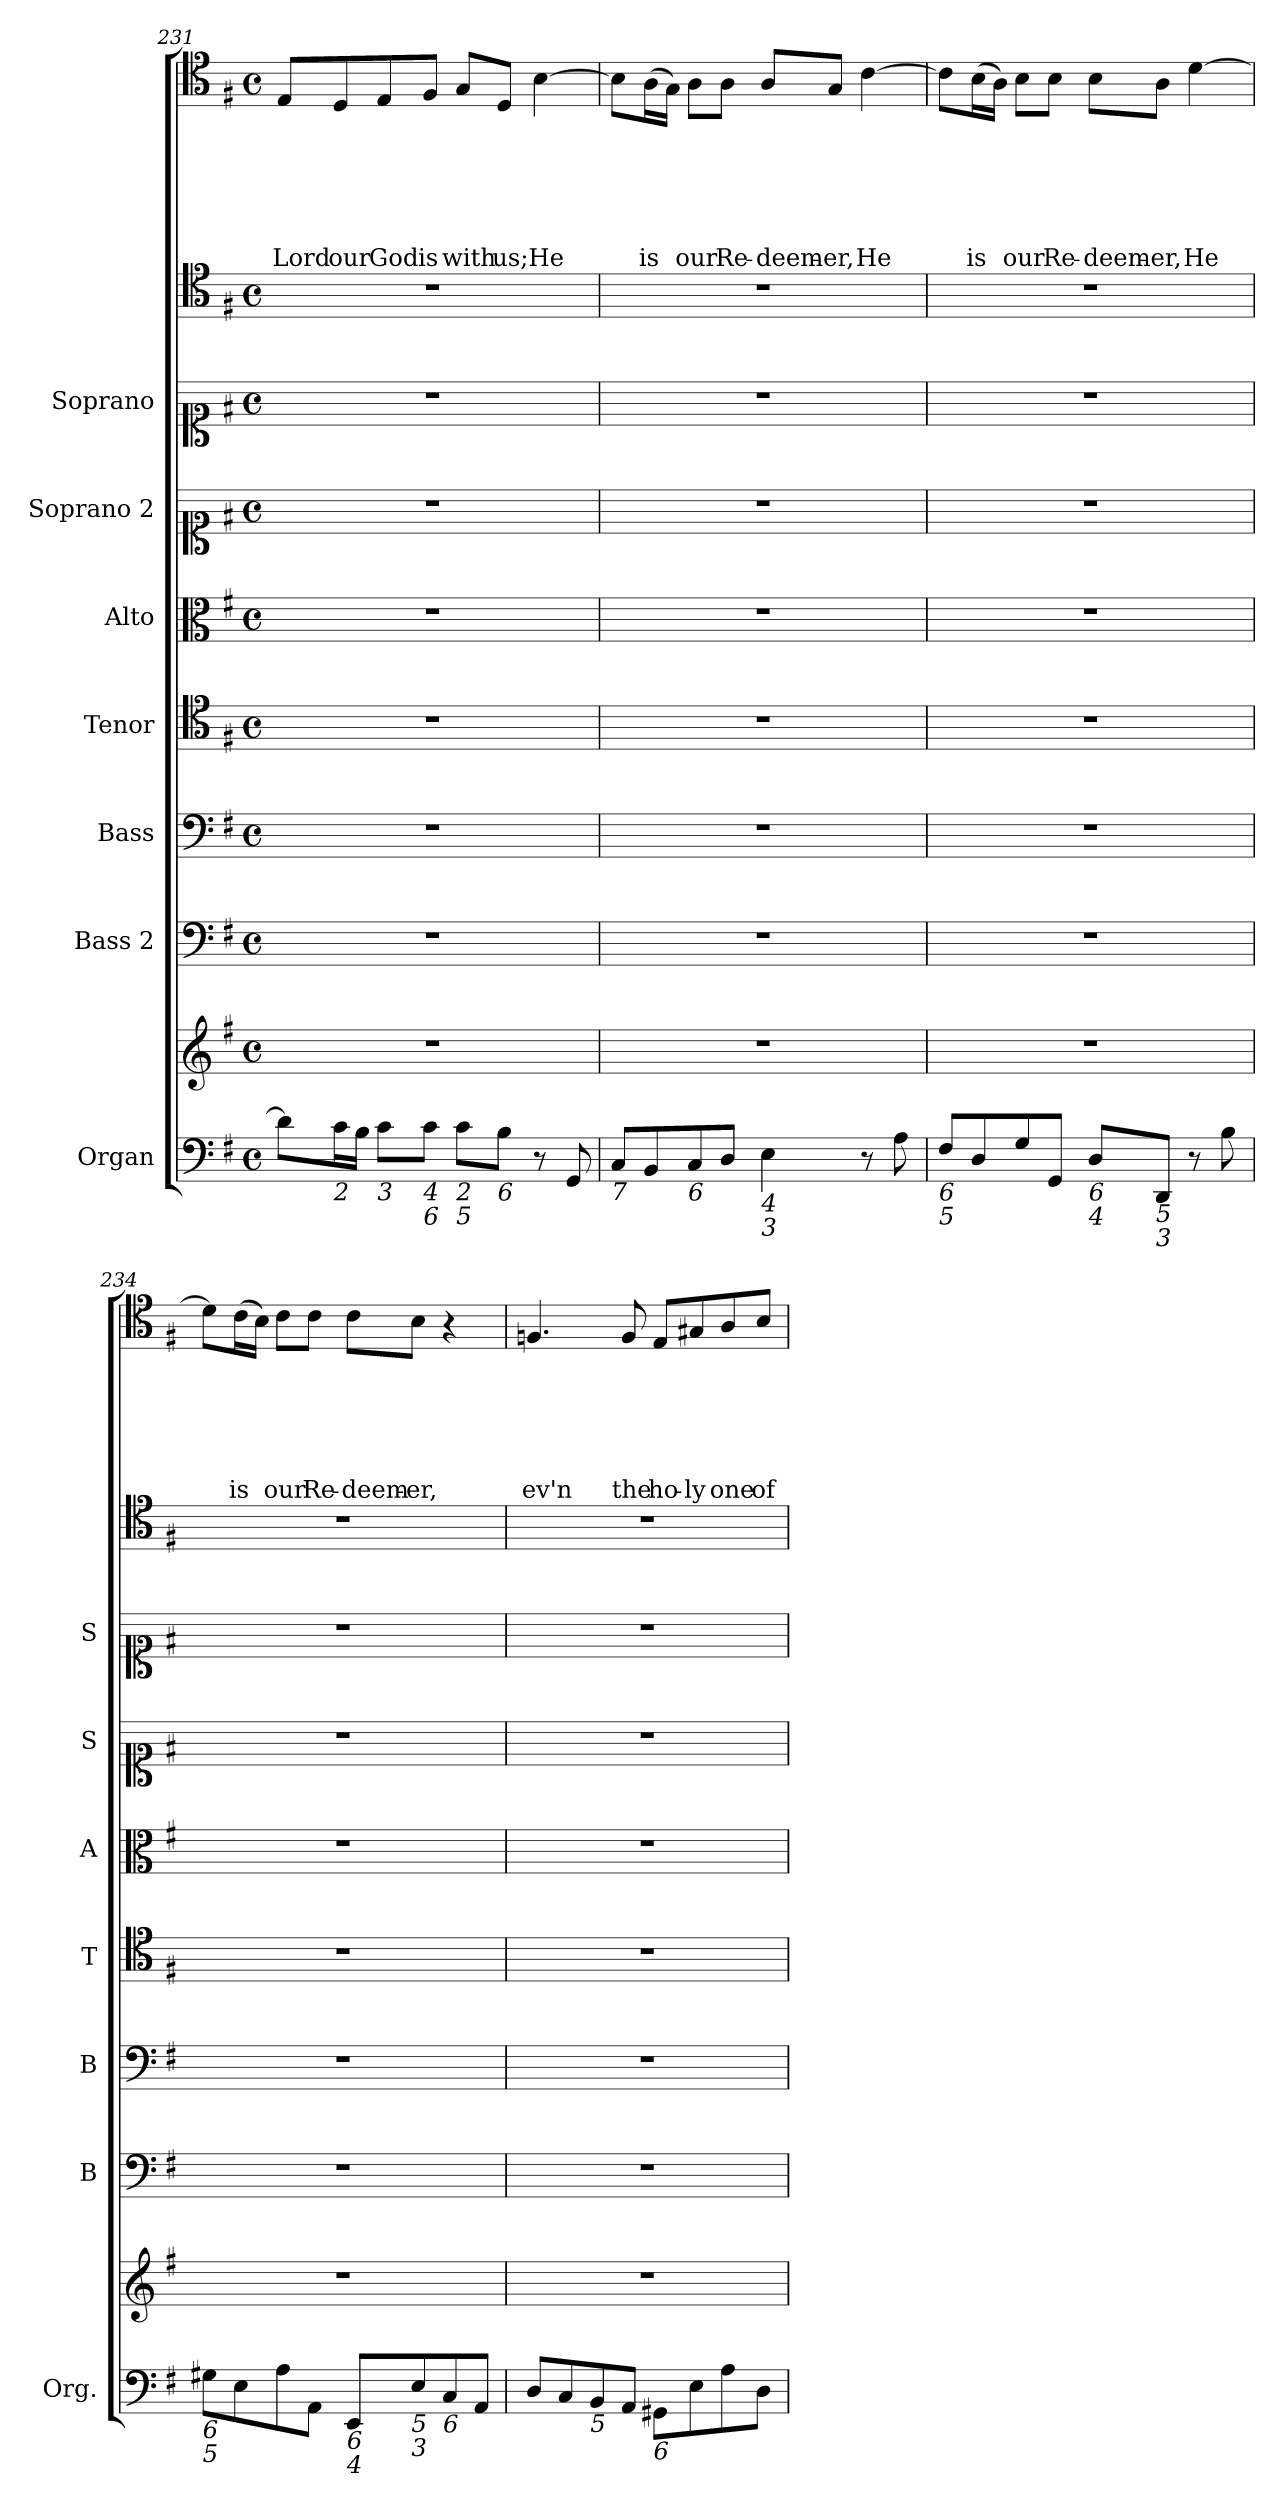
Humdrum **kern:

**kern	**kern	**kern	**kern	**kern	**kern	**kern	**kern	**kern	**kern	**text	**text	**text	**text	**text	**text
*part9	*part9	*part8	*part7	*part6	*part5	*part4	*part3	*part2	*part1	*part1	*part1	*part1	*part1	*part1	*part1
*staff10	*staff9	*staff8	*staff7	*staff6	*staff5	*staff4	*staff3	*staff2	*staff1	*staff1	*staff1	*staff1	*staff1	*staff1	*staff1
*I"Organ	*	*I"Bass 2	*I"Bass	*I"Tenor	*I"Alto	*I"Soprano 2	*I"Soprano	*	*	*	*	*	*	*	*
*I'Org.	*	*I'B	*I'B	*I'T	*I'A	*I'S	*I'S	*	*	*	*	*	*	*	*
*clefF4	*clefG2	*clefF4	*clefF4	*clefC4	*clefC3	*clefC1	*clefC1	*clefC4	*clefC4	*	*	*	*	*	*
*k[f#]	*k[f#]	*k[f#]	*k[f#]	*k[f#]	*k[f#]	*k[f#]	*k[f#]	*k[f#]	*k[f#]	*	*	*	*	*	*
*G:	*G:	*G:	*G:	*G:	*G:	*G:	*G:	*G:	*G:	*	*	*	*	*	*
*M4/4	*M4/4	*M4/4	*M4/4	*M4/4	*M4/4	*M4/4	*M4/4	*M4/4	*M4/4	*	*	*	*	*	*
*met(c)	*met(c)	*met(c)	*met(c)	*met(c)	*met(c)	*met(c)	*met(c)	*met(c)	*met(c)	*	*	*	*	*	*
=231	=231	=231	=231	=231	=231	=231	=231	=231	=231	=231	=231	=231	=231	=231	=231
!	!	!	!	!	!	!	!	!	!	!	!	!	!	!	!LO:LY:b
8d\L]	1r	1r	1r	1r	1r	1r	1r	1r	8E/L	.	.	.	.	.	Lord
!LO:TX:b:i:t=2	!	!	!	!	!	!	!	!	!	!	!	!	!	!	!
!	!	!	!	!	!	!	!	!	!	!	!	!	!	!	!LO:LY:b
16c\L	.	.	.	.	.	.	.	.	8D/	.	.	.	.	.	our
16B\JJ	.	.	.	.	.	.	.	.	.	.	.	.	.	.	.
!LO:TX:b:i:t=3	!	!	!	!	!	!	!	!	!	!	!	!	!	!	!
!	!	!	!	!	!	!	!	!	!	!	!	!	!	!	!LO:LY:b
8c\L	.	.	.	.	.	.	.	.	8E/	.	.	.	.	.	God
!LO:TX:b:i:t=4	!	!	!	!	!	!	!	!	!	!	!	!	!	!	!
!LO:TX:b:i:t=6	!	!	!	!	!	!	!	!	!	!	!	!	!	!	!
!	!	!	!	!	!	!	!	!	!	!	!	!	!	!	!LO:LY:b
8c\J	.	.	.	.	.	.	.	.	8F#/J	.	.	.	.	.	is
!LO:TX:b:i:t=2	!	!	!	!	!	!	!	!	!	!	!	!	!	!	!
!LO:TX:b:i:t=5	!	!	!	!	!	!	!	!	!	!	!	!	!	!	!
!	!	!	!	!	!	!	!	!	!	!	!	!	!	!	!LO:LY:b
8c\L	.	.	.	.	.	.	.	.	8G/L	.	.	.	.	.	with
!LO:TX:b:i:t=6	!	!	!	!	!	!	!	!	!	!	!	!	!	!	!
!	!	!	!	!	!	!	!	!	!	!	!	!	!	!	!LO:LY:b
8B\J	.	.	.	.	.	.	.	.	8D/J	.	.	.	.	.	us;
!	!	!	!	!	!	!	!	!	!	!	!	!	!	!	!LO:LY:b
8r	.	.	.	.	.	.	.	.	[4B\	.	.	.	.	.	He
8GG/	.	.	.	.	.	.	.	.	.	.	.	.	.	.	.
=232	=232	=232	=232	=232	=232	=232	=232	=232	=232	=232	=232	=232	=232	=232	=232
!LO:TX:b:i:t=7	!	!	!	!	!	!	!	!	!	!	!	!	!	!	!
8C/L	1r	1r	1r	1r	1r	1r	1r	1r	8B\L]	.	.	.	.	.	.
!	!	!	!	!	!	!	!	!	!	!	!	!	!	!	!LO:LY:b
8BB/	.	.	.	.	.	.	.	.	(>16A\L	.	.	.	.	.	is
.	.	.	.	.	.	.	.	.	16G\JJ)	.	.	.	.	.	.
!LO:TX:b:i:t=6	!	!	!	!	!	!	!	!	!	!	!	!	!	!	!
!	!	!	!	!	!	!	!	!	!	!	!	!	!	!	!LO:LY:b
8C/	.	.	.	.	.	.	.	.	8A\L	.	.	.	.	.	our
!	!	!	!	!	!	!	!	!	!	!	!	!	!	!	!LO:LY:b
8D/J	.	.	.	.	.	.	.	.	8A\J	.	.	.	.	.	Re-
!LO:TX:b:i:t=4	!	!	!	!	!	!	!	!	!	!	!	!	!	!	!
!LO:TX:b:i:t=3	!	!	!	!	!	!	!	!	!	!	!	!	!	!	!
!	!	!	!	!	!	!	!	!	!	!	!	!	!	!	!LO:LY:b
4E\	.	.	.	.	.	.	.	.	8A/L	.	.	.	.	.	-deem-
!	!	!	!	!	!	!	!	!	!	!	!	!	!	!	!LO:LY:b
.	.	.	.	.	.	.	.	.	8G/J	.	.	.	.	.	-er,
!	!	!	!	!	!	!	!	!	!	!	!	!	!	!	!LO:LY:b
8r	.	.	.	.	.	.	.	.	[4c\	.	.	.	.	.	He
8A\	.	.	.	.	.	.	.	.	.	.	.	.	.	.	.
!!LO:LB:g=z
=233	=233	=233	=233	=233	=233	=233	=233	=233	=233	=233	=233	=233	=233	=233	=233
!LO:TX:b:i:t=6	!	!	!	!	!	!	!	!	!	!	!	!	!	!	!
!LO:TX:b:i:t=5	!	!	!	!	!	!	!	!	!	!	!	!	!	!	!
8F#/L	1r	1r	1r	1r	1r	1r	1r	1r	8c\L]	.	.	.	.	.	.
!	!	!	!	!	!	!	!	!	!	!	!	!	!	!	!LO:LY:b
8D/	.	.	.	.	.	.	.	.	(>16B\L	.	.	.	.	.	is
.	.	.	.	.	.	.	.	.	16A\JJ)	.	.	.	.	.	.
!	!	!	!	!	!	!	!	!	!	!	!	!	!	!	!LO:LY:b
8G/	.	.	.	.	.	.	.	.	8B\L	.	.	.	.	.	our
!	!	!	!	!	!	!	!	!	!	!	!	!	!	!	!LO:LY:b
8GG/J	.	.	.	.	.	.	.	.	8B\J	.	.	.	.	.	Re-
!LO:TX:b:i:t=6	!	!	!	!	!	!	!	!	!	!	!	!	!	!	!
!LO:TX:b:i:t=4	!	!	!	!	!	!	!	!	!	!	!	!	!	!	!
!	!	!	!	!	!	!	!	!	!	!	!	!	!	!	!LO:LY:b
8D/L	.	.	.	.	.	.	.	.	8B\L	.	.	.	.	.	-deem-
!LO:TX:b:i:t=5	!	!	!	!	!	!	!	!	!	!	!	!	!	!	!
!LO:TX:b:i:t=3	!	!	!	!	!	!	!	!	!	!	!	!	!	!	!
!	!	!	!	!	!	!	!	!	!	!	!	!	!	!	!LO:LY:b
8DD/J	.	.	.	.	.	.	.	.	8A\J	.	.	.	.	.	-er,
!	!	!	!	!	!	!	!	!	!	!	!	!	!	!	!LO:LY:b
8r	.	.	.	.	.	.	.	.	[4d\	.	.	.	.	.	He
8B\	.	.	.	.	.	.	.	.	.	.	.	.	.	.	.
=234	=234	=234	=234	=234	=234	=234	=234	=234	=234	=234	=234	=234	=234	=234	=234
!LO:TX:b:i:t=6	!	!	!	!	!	!	!	!	!	!	!	!	!	!	!
!LO:TX:b:i:t=5	!	!	!	!	!	!	!	!	!	!	!	!	!	!	!
8G#X\L	1r	1r	1r	1r	1r	1r	1r	1r	8d\L]	.	.	.	.	.	.
!	!	!	!	!	!	!	!	!	!	!	!	!	!	!	!LO:LY:b
8E\	.	.	.	.	.	.	.	.	(>16c\L	.	.	.	.	.	is
.	.	.	.	.	.	.	.	.	16B\JJ)	.	.	.	.	.	.
!	!	!	!	!	!	!	!	!	!	!	!	!	!	!	!LO:LY:b
8A\	.	.	.	.	.	.	.	.	8c\L	.	.	.	.	.	our
!	!	!	!	!	!	!	!	!	!	!	!	!	!	!	!LO:LY:b
8AA\J	.	.	.	.	.	.	.	.	8c\J	.	.	.	.	.	Re-
!LO:TX:b:i:t=6	!	!	!	!	!	!	!	!	!	!	!	!	!	!	!
!LO:TX:b:i:t=4	!	!	!	!	!	!	!	!	!	!	!	!	!	!	!
!	!	!	!	!	!	!	!	!	!	!	!	!	!	!	!LO:LY:b
8EE/L	.	.	.	.	.	.	.	.	8c\L	.	.	.	.	.	-deem-
!LO:TX:b:i:t=5	!	!	!	!	!	!	!	!	!	!	!	!	!	!	!
!LO:TX:b:i:t=3	!	!	!	!	!	!	!	!	!	!	!	!	!	!	!
!	!	!	!	!	!	!	!	!	!	!	!	!	!	!	!LO:LY:b
8E/	.	.	.	.	.	.	.	.	8B\J	.	.	.	.	.	-er,
!LO:TX:b:i:t=6	!	!	!	!	!	!	!	!	!	!	!	!	!	!	!
8C/	.	.	.	.	.	.	.	.	4r	.	.	.	.	.	.
8AA/J	.	.	.	.	.	.	.	.	.	.	.	.	.	.	.
=235	=235	=235	=235	=235	=235	=235	=235	=235	=235	=235	=235	=235	=235	=235	=235
!	!	!	!	!	!	!	!	!	!	!	!	!	!	!	!LO:LY:b
8D/L	1r	1r	1r	1r	1r	1r	1r	1r	4.Fn/	.	.	.	.	.	ev'n
8C/	.	.	.	.	.	.	.	.	.	.	.	.	.	.	.
!LO:TX:b:i:t=5	!	!	!	!	!	!	!	!	!	!	!	!	!	!	!
8BB/	.	.	.	.	.	.	.	.	.	.	.	.	.	.	.
!	!	!	!	!	!	!	!	!	!	!	!	!	!	!	!LO:LY:b
8AA/J	.	.	.	.	.	.	.	.	8F/	.	.	.	.	.	the
!LO:TX:b:i:t=6	!	!	!	!	!	!	!	!	!	!	!	!	!	!	!
!	!	!	!	!	!	!	!	!	!	!	!	!	!	!	!LO:LY:b
8GG#X\L	.	.	.	.	.	.	.	.	8E/L	.	.	.	.	.	ho-
!	!	!	!	!	!	!	!	!	!	!	!	!	!	!	!LO:LY:b
8E\	.	.	.	.	.	.	.	.	8G#X/	.	.	.	.	.	-ly
!	!	!	!	!	!	!	!	!	!	!	!	!	!	!	!LO:LY:b
8A\	.	.	.	.	.	.	.	.	8A/	.	.	.	.	.	one
!	!	!	!	!	!	!	!	!	!	!	!	!	!	!	!LO:LY:b
8D\J	.	.	.	.	.	.	.	.	8B/J	.	.	.	.	.	of
=	=	=	=	=	=	=	=	=	=	=	=	=	=	=	=
*-	*-	*-	*-	*-	*-	*-	*-	*-	*-	*-	*-	*-	*-	*-	*-
